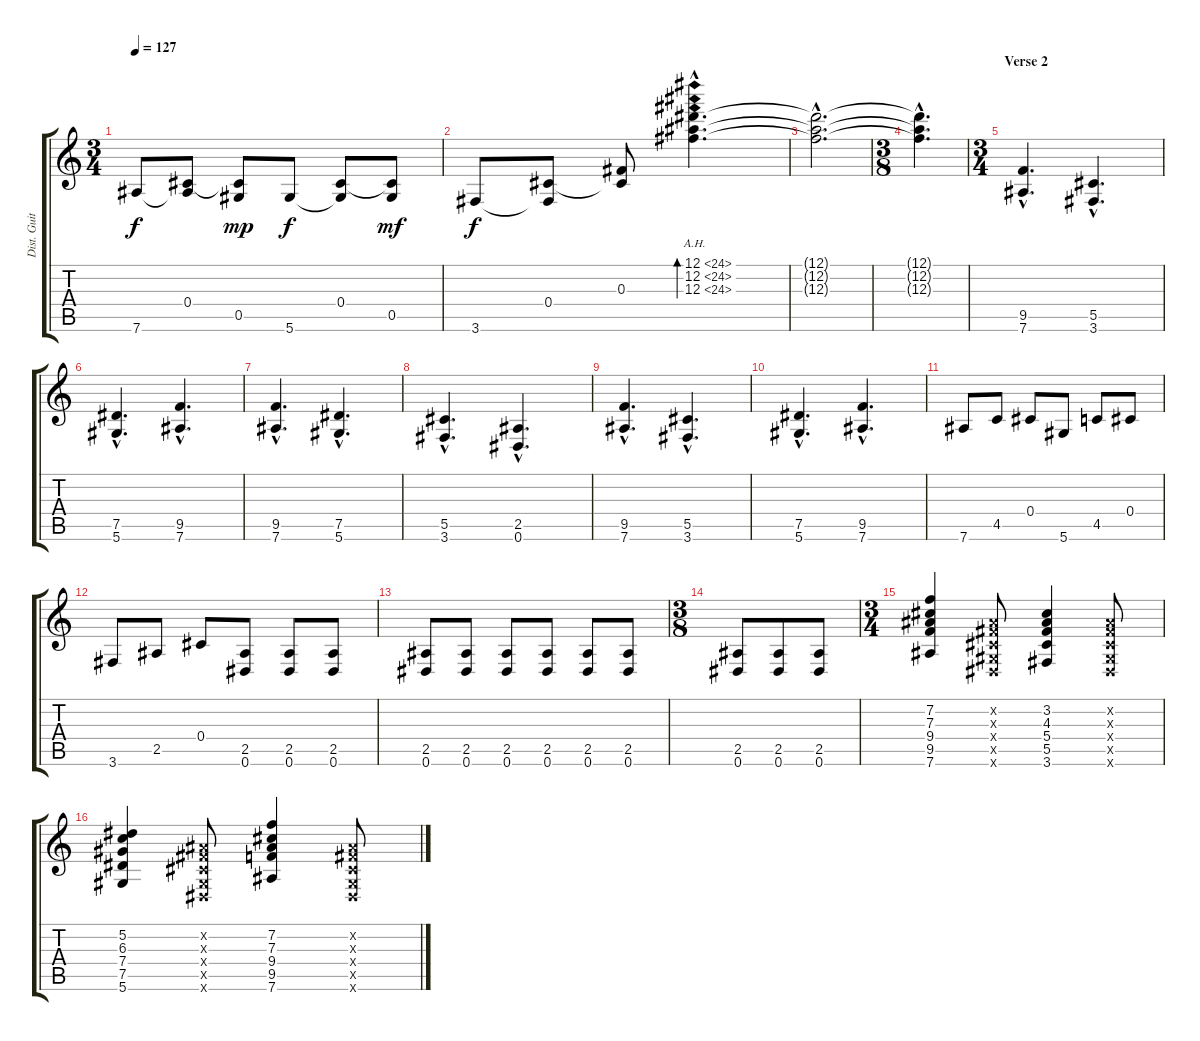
\track ("Dist. Guitar - Volume (Jade)" "Dist. Guit") {instrument overdrivenguitar}
\staff {score tabs}
\tuning (Eb4 Bb3 Gb3 Db3 Ab2 Eb2) {hide}
\ts (3 4)
\tempo 127
\clef g2
\ks c
7.6.8{dy f} (0.4 7.6{t}).8 (0.4{t} 0.5).8{dy mp} 5.6.8{dy f} (0.4 5.6{t}).8 (0.4{t} 0.5).8{dy mf} |
3.6.8{dy f} (0.4 3.6{t}).8 (0.3 0.4{t}).8 (12.1{ah 12 hac} 12.2{ah 12 hac} 12.3{ah 12 hac}).4{d bd 240} |
(12.1{hac t} 12.2{hac t} 12.3{hac t}).2{d} |
\ts (3 8)
(12.1{hac t} 12.2{hac t} 12.3{hac t}).4{d} |
\ts (3 4)
\section ("" "Verse 2")
(9.5{hac} 7.6{hac}).4{d instrument overdrivenguitar} (5.5{hac} 3.6{hac}).4{d} |
(7.5{hac} 5.6{hac}).4{d} (9.5{hac} 7.6{hac}).4{d} |
(9.5{hac} 7.6{hac}).4{d} (7.5{hac} 5.6{hac}).4{d} |
(5.5{hac} 3.6{hac}).4{d} (2.5{hac} 0.6{hac}).4{d} |
(9.5{hac} 7.6{hac}).4{d instrument overdrivenguitar} (5.5{hac} 3.6{hac}).4{d} |
(7.5{hac} 5.6{hac}).4{d} (9.5{hac} 7.6{hac}).4{d} |
7.6.8{instrument overdrivenguitar} 4.5.8 0.4.8 5.6.8 4.5.8 0.4.8 |
3.6.8 2.5.8 0.4.8 (2.5 0.6).8 (2.5 0.6).8 (2.5 0.6).8 |
(2.5 0.6).8 (2.5 0.6).8 (2.5 0.6).8 (2.5 0.6).8 (2.5 0.6).8 (2.5 0.6).8 |
\ts (3 8)
(2.5 0.6).8 (2.5 0.6).8 (2.5 0.6).8 |
\ts (3 4)
(7.2 7.3 9.4 9.5 7.6).4 (0.2{x} 0.3{x} 0.4{x} 0.5{x} 0.6{x}).8 (3.2 4.3 5.4 5.5 3.6).4 (0.2{x} 0.3{x} 0.4{x} 0.5{x} 0.6{x}).8 |
(5.2 6.3 7.4 7.5 5.6).4 (0.2{x} 0.3{x} 0.4{x} 0.5{x} 0.6{x}).8 (7.2 7.3 9.4 9.5 7.6).4 (0.2{x} 0.3{x} 0.4{x} 0.5{x} 0.6{x}).8
